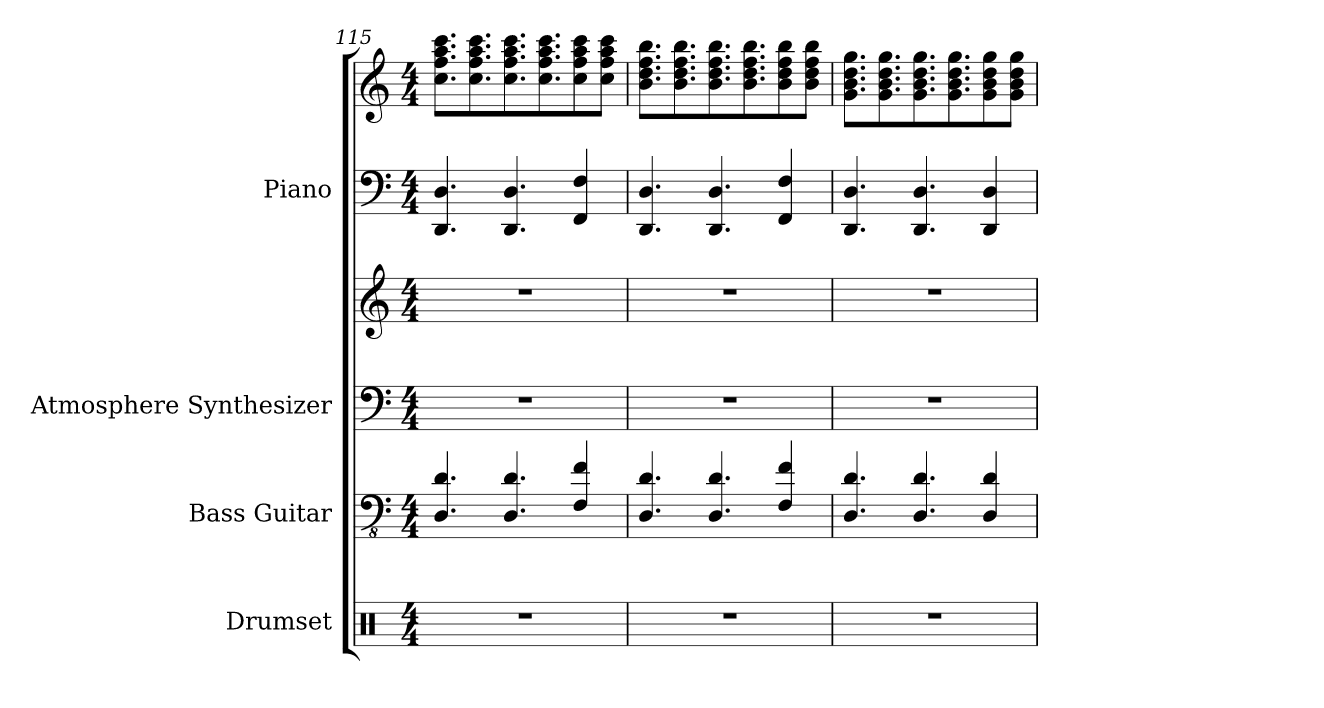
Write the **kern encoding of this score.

**kern	**kern	**kern	**kern	**kern	**kern
*part4	*part3	*part2	*part2	*part1	*part1
*staff6	*staff5	*staff4	*staff3	*staff2	*staff1
*I"Drumset	*I"Bass Guitar	*I"Atmosphere Synthesizer	*	*I"Piano	*
*I'Drs.	*I'B. Guit.	*I'Synth.	*	*I'Pno.	*
*clefX	*clefFv4	*clefF4	*clefG2	*clefF4	*clefG2
*k[]	*k[]	*k[]	*k[]	*k[]	*k[]
*M4/4	*M4/4	*M4/4	*M4/4	*M4/4	*M4/4
=115	=115	=115	=115	=115	=115
1r	4.DD/ 4.D/	1r	1r	4.DD/ 4.D/	8.cc\ 8.ff\ 8.aa\ 8.ccc\L
.	.	.	.	.	8.cc\ 8.ff\ 8.aa\ 8.ccc\
.	4.DD/ 4.D/	.	.	4.DD/ 4.D/	8.cc\ 8.ff\ 8.aa\ 8.ccc\
.	.	.	.	.	8.cc\ 8.ff\ 8.aa\ 8.ccc\
.	4FF/ 4F/	.	.	4FF/ 4F/	8cc\ 8ff\ 8aa\ 8ccc\
.	.	.	.	.	8cc\ 8ff\ 8aa\ 8ccc\J
!!LO:LB:g=z
=116	=116	=116	=116	=116	=116
1r	4.DD/ 4.D/	1r	1r	4.DD/ 4.D/	8.b\ 8.dd\ 8.ff\ 8.bb\L
.	.	.	.	.	8.b\ 8.dd\ 8.ff\ 8.bb\
.	4.DD/ 4.D/	.	.	4.DD/ 4.D/	8.b\ 8.dd\ 8.ff\ 8.bb\
.	.	.	.	.	8.b\ 8.dd\ 8.ff\ 8.bb\
.	4FF/ 4F/	.	.	4FF/ 4F/	8b\ 8dd\ 8ff\ 8bb\
.	.	.	.	.	8b\ 8dd\ 8ff\ 8bb\J
=117	=117	=117	=117	=117	=117
1r	4.DD/ 4.D/	1r	1r	4.DD/ 4.D/	8.g\ 8.b\ 8.dd\ 8.gg\L
.	.	.	.	.	8.g\ 8.b\ 8.dd\ 8.gg\
.	4.DD/ 4.D/	.	.	4.DD/ 4.D/	8.g\ 8.b\ 8.dd\ 8.gg\
.	.	.	.	.	8.g\ 8.b\ 8.dd\ 8.gg\
.	4DD/ 4D/	.	.	4DD/ 4D/	8g\ 8b\ 8dd\ 8gg\
.	.	.	.	.	8g\ 8b\ 8dd\ 8gg\J
=	=	=	=	=	=
*-	*-	*-	*-	*-	*-
